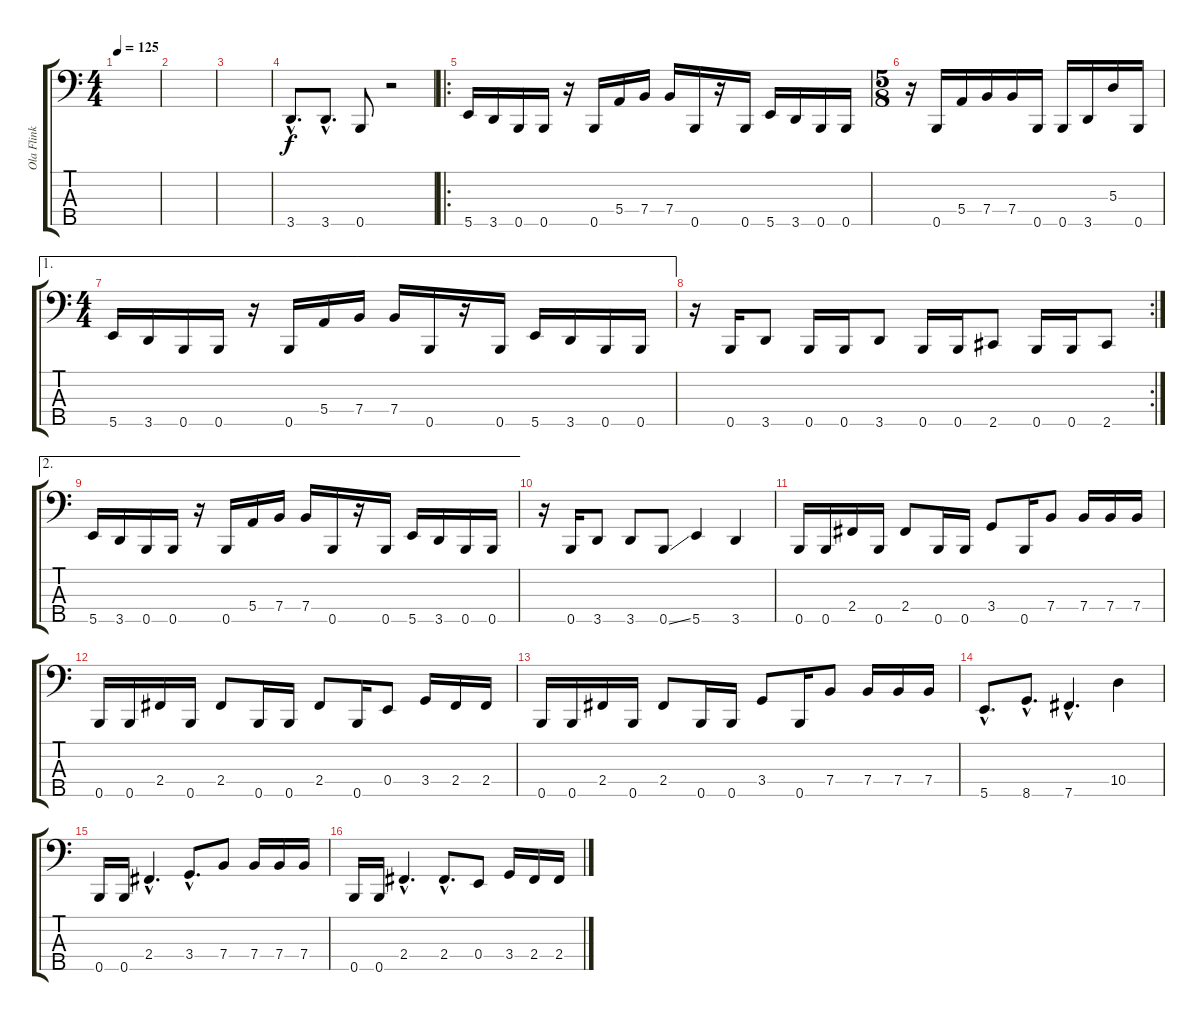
\track ("Ola Flink" "Ola Flink") {instrument electricbasspick}
\staff {score tabs}
\tuning (G2 D2 A1 E1 B0) {hide}
\ts (4 4)
\tempo 125
\clef f4
\ks c
|
|
|
3.5{hac}.8{d} 3.5{hac}.8{d} 0.5.8 r.2 |
\ro
5.5.16 3.5.16 0.5.16 0.5.16 r.16 0.5.16 5.4.16 7.4.16 7.4.16 0.5.16 r.16 0.5.16 5.5.16 3.5.16 0.5.16 0.5.16 |
\ts (5 8)
r.16 0.5.16 5.4.16 7.4.16 7.4.16 0.5.16 0.5.16 3.5.16 5.3.16 0.5.16 |
\ae 1
\ts (4 4)
5.5.16 3.5.16 0.5.16 0.5.16 r.16 0.5.16 5.4.16 7.4.16 7.4.16 0.5.16 r.16 0.5.16 5.5.16 3.5.16 0.5.16 0.5.16 |
\rc 2
r.16 0.5.16 3.5.8 0.5.16 0.5.16 3.5.8 0.5.16 0.5.16 2.5.8 0.5.16 0.5.16 2.5.8 |
\ae 2
5.5.16 3.5.16 0.5.16 0.5.16 r.16 0.5.16 5.4.16 7.4.16 7.4.16 0.5.16 r.16 0.5.16 5.5.16 3.5.16 0.5.16 0.5.16 |
r.16 0.5.16 3.5.8 3.5.8 0.5{ss}.8 5.5.4 3.5.4 |
0.5.16 0.5.16 2.4.16 0.5.16 2.4.8 0.5.16 0.5.16 3.4.8 0.5.16 7.4.8 7.4.16 7.4.16 7.4.16 |
0.5.16 0.5.16 2.4.16 0.5.16 2.4.8 0.5.16 0.5.16 2.4.8 0.5.16 0.4.8 3.4.16 2.4.16 2.4.16 |
0.5.16 0.5.16 2.4.16 0.5.16 2.4.8 0.5.16 0.5.16 3.4.8 0.5.16 7.4.8 7.4.16 7.4.16 7.4.16 |
5.5{hac}.8{d} 8.5{hac}.8{d} 7.5{hac}.4{d} 10.4.4 |
0.5.16 0.5.16 2.4{hac}.4{d} 3.4{hac}.8{d} 7.4.8 7.4.16 7.4.16 7.4.16 |
0.5.16 0.5.16 2.4{hac}.4{d} 2.4{hac}.8{d} 0.4.8 3.4.16 2.4.16 2.4.16
